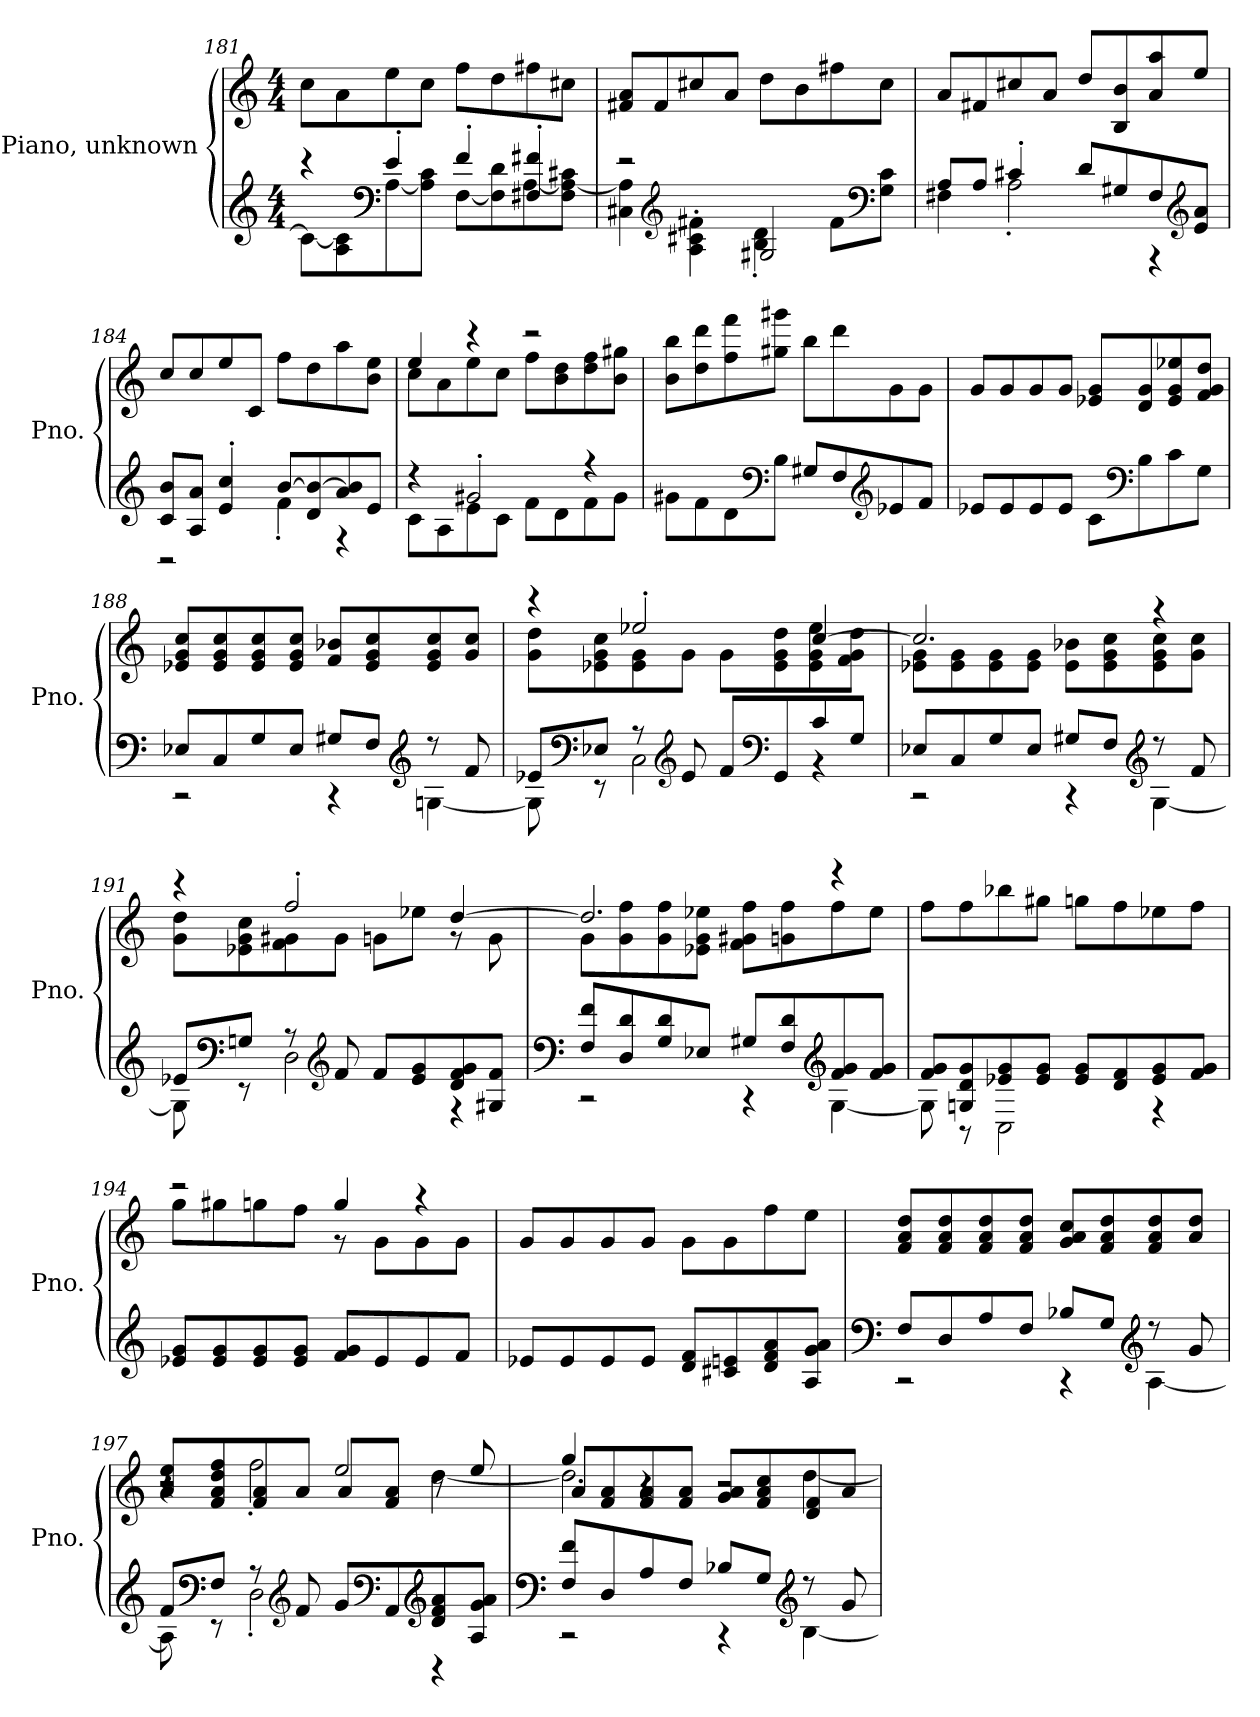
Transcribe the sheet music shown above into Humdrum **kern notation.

**kern	**kern
*part1	*part1
*staff2	*staff1
*I"Piano, unknown	*
*I'Pno.	*
*clefG2	*clefG2
*k[]	*k[]
*M4/4	*M4/4
=181	=181
*^	*
4r	8c\L_	8cc\L
.	8A\ 8c\]	8a\
*clefF4	*	*
4e'/	[8A\	8ee\
.	8A\] 8c\J	8cc\J
4f'/	[8F\L	8ff\L
.	8F\] 8d\	8dd\
4F#X/' 4f#X/'	[8A\	8ff#X\
.	8F#\ 8A\_ 8c#X\J	8cc#X\J
!!LO:PB:g=z
=182	=182	=182
2r	4C#X\ 4A\]	8f#X/ 8a/L
.	.	8f#/
*clefG2	*	*
.	4A\' 4c#X\' 4f#X\'	8cc#X/
.	.	8a/J
2G#X/	4B\' 4d\'	8dd\L
.	.	8b\
.	8f#\L	8ff#X\
*clefF4	*	*
.	8G#\ 8c#\J	8cc#\J
=183	=183	=183
8A/L	4F#X\	8a/L
8A/J	.	8f#X/
4c#X'/	2A'\	8cc#X/
.	.	8a/J
8d/L	.	8dd/L
8G#X/	.	8B/ 8b/
8F#/	4r	8a/ 8aa/
*clefG2	*	*
8e/ 8a/J	.	8ee/J
=184	=184	=184
8c/ 8b/L	2r	8cc/L
8A/ 8a/J	.	8cc/
4e/' 4cc/'	.	8ee/
.	.	8c/J
[8b/L	4f'\	8ff\L
8d/ 8b/_	.	8dd\
8a/ 8b/]	4r	8aa\
8e/J	.	8b\ 8ee\J
!!LO:LB:g=z
=185	=185	=185
*	*	*^
4r	8c\L	4ee/	8cc\L
.	8A\	.	8a\
2g#X'/	8e\	4r	8ee\
.	8c\J	.	8cc\J
.	8f\L	2r	8ff\L
.	8d\	.	8b\ 8dd\
4r	8f\	.	8dd\ 8ff\
.	8g#\J	.	8b\ 8gg#X\J
*v	*v	*	*
*	*v	*v
=186	=186
8g#X\L	8b\ 8bb\L
8f\	8dd\ 8ddd\
8d\	8ff\ 8fff\
*clefF4	*
8B\J	8gg#X\ 8ggg#X\J
8G#X/L	8bb\L
8F/	8ddd\
*clefG2	*
8e-X/	8g\
8f/J	8g\J
=187	=187
8e-X/L	8g/L
8e-/	8g/
8e-/	8g/
8e-/J	8g/J
8c\L	8e-X/ 8g/L
*clefF4	*
8B\	8d/ 8g/
8c\	8e-/ 8g/ 8ee-X/
8G\J	8f/ 8g/ 8dd/J
!!LO:LB:g=z
=188	=188
*^	*
8E-X/L	2r	8e-X/ 8g/ 8cc/L
8C/	.	8e-/ 8g/ 8cc/
8G/	.	8e-/ 8g/ 8cc/
8E-/J	.	8e-/ 8g/ 8cc/J
8G#X/L	4r	8f/ 8b-X/L
8F/J	.	8e-/ 8g/ 8cc/
*clefG2	*	*
8r	[4Gn\	8e-/ 8g/ 8cc/
8f/	.	8g/ 8cc/J
=189	=189	=189
*	*	*^
8e-X/L	8G\]	4r	8g\ 8dd\L
*clefF4	*	*	*
8E-X/J	8r	.	8e-X\ 8g\ 8cc\
8r	2C\	2ee-X'/	8e-\ 8g\
*clefG2	*	*	*
8e-/	.	.	8g\J
8f/L	.	.	8g\L
*clefF4	*	*	*
8GG/	.	.	8e-\ 8g\ 8dd\
8c/	4r	[4cc/	8e-\ 8g\ 8ee-\
8G/J	.	.	8f\ 8g\ 8dd\J
=190	=190	=190	=190
8E-X/L	2r	2.cc/]	8e-X\ 8g\L
8C/	.	.	8e-\ 8g\
8G/	.	.	8e-\ 8g\
8E-/J	.	.	8e-\ 8g\J
8G#X/L	4r	.	8e-\ 8b-X\L
8F/J	.	.	8e-\ 8g\ 8cc\
*clefG2	*	*	*
8r	[4G#\	4r	8e-\ 8g\ 8cc\
8f/	.	.	8g\ 8cc\J
!!LO:LB:g=z	!!
=191	=191	=191	=191
8e-X/L	8G#\]	4r	8g\ 8dd\L
*clefF4	*	*	*
8Gn/J	8r	.	8e-X\ 8g\ 8cc\
8r	2D\	2ff'/	8f\ 8g#X\
*clefG2	*	*	*
8f/	.	.	8g#\J
8f/L	.	.	8gn\L
8e-/ 8g/	.	.	8ee-X\J
8d/ 8f/ 8g/	4r	[4dd/	8r
8G#X/ 8f/J	.	.	8g\
=192	=192	=192	=192
*clefF4	*	*	*
8F/ 8f/L	2r	2.dd/]	8g\L
8D/ 8d/	.	.	8g\ 8ff\
8G/ 8d/	.	.	8g\ 8ff\
8E-X/J	.	.	8e-X\ 8g\ 8ee-X\J
8G#X/L	4r	.	8f\ 8g#X\ 8ff\L
8F/ 8d/	.	.	8gn\ 8ff\
*clefG2	*	*	*
8f/ 8g/	[4G#\	4r	8ff\
8f/ 8g/J	.	.	8ee-\J
*	*	*v	*v
!!LO:LB:g=z
=193	=193	=193
8f/ 8g/L	8G#\]	8ff\L
8Gn/ 8d/ 8g/	8r	8ff\
8e-X/ 8g/	2C\	8bb-X\
8e-/ 8g/J	.	8gg#X\J
8e-/ 8g/L	.	8ggn\L
8d/ 8f/	.	8ff\
8e-/ 8g/	4r	8ee-X\
8f/ 8g/J	.	8ff\J
*v	*v	*
=194	=194
*	*^
8e-X/ 8g/L	2r	8gg\L
8e-/ 8g/	.	8gg#X\
8e-/ 8g/	.	8ggn\
8e-/ 8g/J	.	8ff\J
8f/ 8g/L	4gg/	8r
8e-/	.	8g\L
8e-/	4r	8g\
8f/J	.	8g\J
*	*v	*v
=195	=195
8e-X/L	8g/L
8e-/	8g/
8e-/	8g/
8e-/J	8g/J
8d/ 8f/L	8g\L
8c#X/ 8en/	8g\
8d/ 8f/ 8a/	8ff\
8A/ 8g/ 8a/J	8ee\J
!!LO:LB:g=z
=196	=196
*clefF4	*
*^	*
8F/L	2r	8f/ 8a/ 8dd/L
8D/	.	8f/ 8a/ 8dd/
8A/	.	8f/ 8a/ 8dd/
8F/J	.	8f/ 8a/ 8dd/J
8B-X/L	4r	8g/ 8a/ 8cc/L
8G/J	.	8f/ 8a/ 8dd/
*clefG2	*	*
8r	[4A\	8f/ 8a/ 8dd/
8g/	.	8a/ 8dd/J
=197	=197	=197
*	*	*^
*	*	*	*^
8f/L	8A\]	2r	4r	8a/ 8ee/L
*clefF4	*	*	*	*
8F/J	8r	.	.	8f/ 8a/ 8dd/ 8ff/
8r	2D'\	.	2ff'\	8f/ 8a/
*clefG2	*	*	*	*
8f/	.	.	.	8a/J
8g/L	.	2ee/	.	8a/L
*clefF4	*	*	*	*
8AA/	.	.	.	8f/ 8a/J
*clefG2	*	*	*	*
8d/ 8f/ 8a/	4r	.	[4dd\	8r
8A/ 8g/ 8a/J	.	.	.	8ee/
=198	=198	=198	=198	=198
*clefF4	*	*	*	*
8F/ 8f/L	2r	4gg/	2.dd\]	8a/L
8D/	.	.	.	8f/ 8a/
8A/	.	4r	.	8f/ 8a/
8F/J	.	.	.	8f/ 8a/J
8B-X/L	4r	2r	.	8g/ 8a/L
8G/J	.	.	.	8f/ 8a/ 8cc/
*clefG2	*	*	*	*
8r	[4B-\	.	[4dd\	8d/ 8f/
8g/	.	.	.	8a/J
*v	*v	*	*	*
*	*v	*v	*v
=	=
*-	*-
